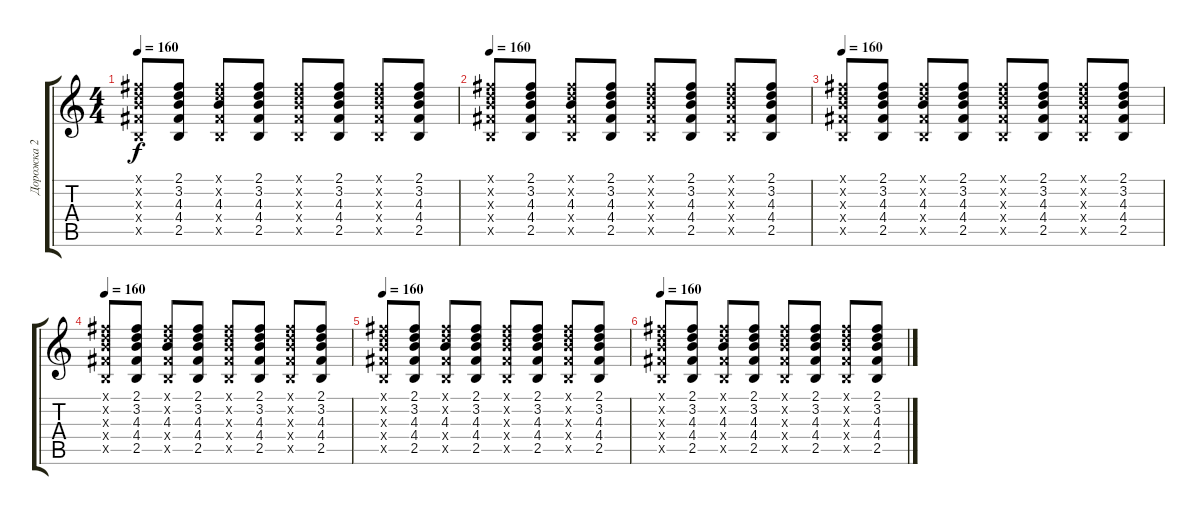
\track ("Дорожка 2" "Дорожка 2") {instrument acousticguitarsteel}
\staff {score tabs}
\tuning (E4 B3 G3 D3 A2 E2) {hide}
\ts (4 4)
\tempo 160
\clef g2
\ks c
(2.1{x} 3.2{x} 4.3{x} 4.4{x} 2.5{x}).8{dy f} (2.1 3.2 4.3 4.4 2.5).8 (2.1{x} 3.2{x} 4.3 4.4{x} 2.5{x}).8 (2.1 3.2 4.3 4.4 2.5).8 (2.1{x} 3.2{x} 4.3{x} 4.4{x} 2.5{x}).8 (2.1 3.2 4.3 4.4 2.5).8 (2.1{x} 3.2{x} 4.3{x} 4.4{x} 2.5{x}).8 (2.1 3.2 4.3 4.4 2.5).8 |
\tempo 160
(2.1{x} 3.2{x} 4.3{x} 4.4{x} 2.5{x}).8 (2.1 3.2 4.3 4.4 2.5).8 (2.1{x} 3.2{x} 4.3 4.4{x} 2.5{x}).8 (2.1 3.2 4.3 4.4 2.5).8 (2.1{x} 3.2{x} 4.3{x} 4.4{x} 2.5{x}).8 (2.1 3.2 4.3 4.4 2.5).8 (2.1{x} 3.2{x} 4.3{x} 4.4{x} 2.5{x}).8 (2.1 3.2 4.3 4.4 2.5).8 |
\tempo 160
(2.1{x} 3.2{x} 4.3{x} 4.4{x} 2.5{x}).8 (2.1 3.2 4.3 4.4 2.5).8 (2.1{x} 3.2{x} 4.3 4.4{x} 2.5{x}).8 (2.1 3.2 4.3 4.4 2.5).8 (2.1{x} 3.2{x} 4.3{x} 4.4{x} 2.5{x}).8 (2.1 3.2 4.3 4.4 2.5).8 (2.1{x} 3.2{x} 4.3{x} 4.4{x} 2.5{x}).8 (2.1 3.2 4.3 4.4 2.5).8 |
\tempo 160
(2.1{x} 3.2{x} 4.3{x} 4.4{x} 2.5{x}).8 (2.1 3.2 4.3 4.4 2.5).8 (2.1{x} 3.2{x} 4.3 4.4{x} 2.5{x}).8 (2.1 3.2 4.3 4.4 2.5).8 (2.1{x} 3.2{x} 4.3{x} 4.4{x} 2.5{x}).8 (2.1 3.2 4.3 4.4 2.5).8 (2.1{x} 3.2{x} 4.3{x} 4.4{x} 2.5{x}).8 (2.1 3.2 4.3 4.4 2.5).8 |
\tempo 160
(2.1{x} 3.2{x} 4.3{x} 4.4{x} 2.5{x}).8 (2.1 3.2 4.3 4.4 2.5).8 (2.1{x} 3.2{x} 4.3 4.4{x} 2.5{x}).8 (2.1 3.2 4.3 4.4 2.5).8 (2.1{x} 3.2{x} 4.3{x} 4.4{x} 2.5{x}).8 (2.1 3.2 4.3 4.4 2.5).8 (2.1{x} 3.2{x} 4.3{x} 4.4{x} 2.5{x}).8 (2.1 3.2 4.3 4.4 2.5).8 |
\tempo 160
(2.1{x} 3.2{x} 4.3{x} 4.4{x} 2.5{x}).8 (2.1 3.2 4.3 4.4 2.5).8 (2.1{x} 3.2{x} 4.3 4.4{x} 2.5{x}).8 (2.1 3.2 4.3 4.4 2.5).8 (2.1{x} 3.2{x} 4.3{x} 4.4{x} 2.5{x}).8 (2.1 3.2 4.3 4.4 2.5).8 (2.1{x} 3.2{x} 4.3{x} 4.4{x} 2.5{x}).8 (2.1 3.2 4.3 4.4 2.5).8
